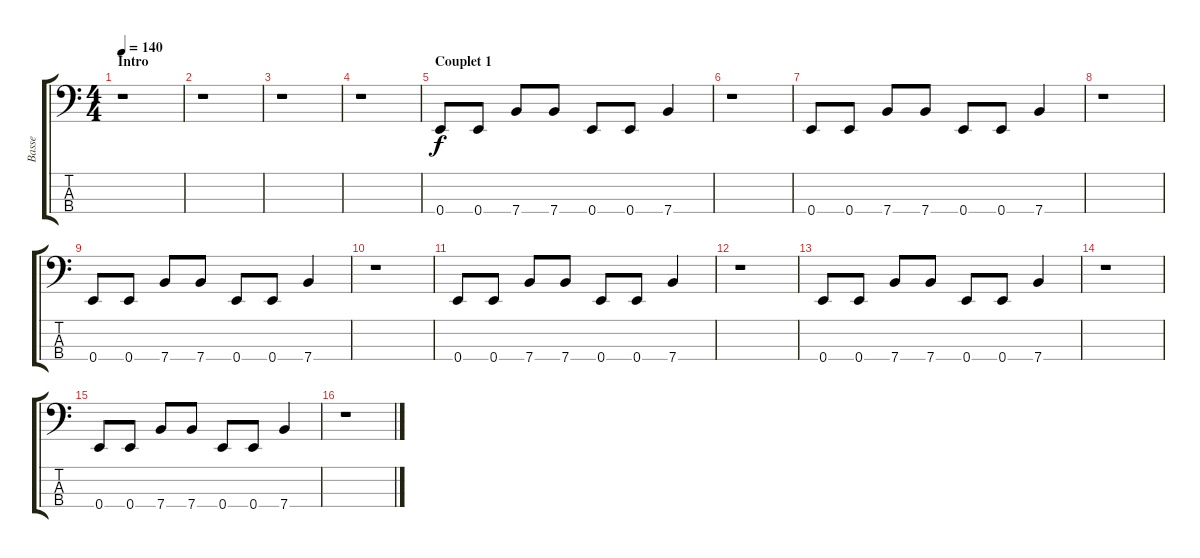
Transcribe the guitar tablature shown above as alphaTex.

\track ("Basse " "Basse ") {instrument electricbassfinger}
\staff {score tabs}
\tuning (G2 D2 A1 E1) {hide}
\ts (4 4)
\section ("" "Intro")
\tempo 140
\clef f4
\ks c
r.1{dy f instrument electricbassfinger} |
r.1 |
r.1 |
r.1 |
\section ("" "Couplet 1")
0.4.8 0.4.8 7.4.8 7.4.8 0.4.8 0.4.8 7.4.4 |
r.1 |
0.4.8 0.4.8 7.4.8 7.4.8 0.4.8 0.4.8 7.4.4 |
r.1 |
0.4.8 0.4.8 7.4.8 7.4.8 0.4.8 0.4.8 7.4.4 |
r.1 |
0.4.8 0.4.8 7.4.8 7.4.8 0.4.8 0.4.8 7.4.4 |
r.1 |
0.4.8 0.4.8 7.4.8 7.4.8 0.4.8 0.4.8 7.4.4 |
r.1 |
0.4.8 0.4.8 7.4.8 7.4.8 0.4.8 0.4.8 7.4.4 |
r.1
